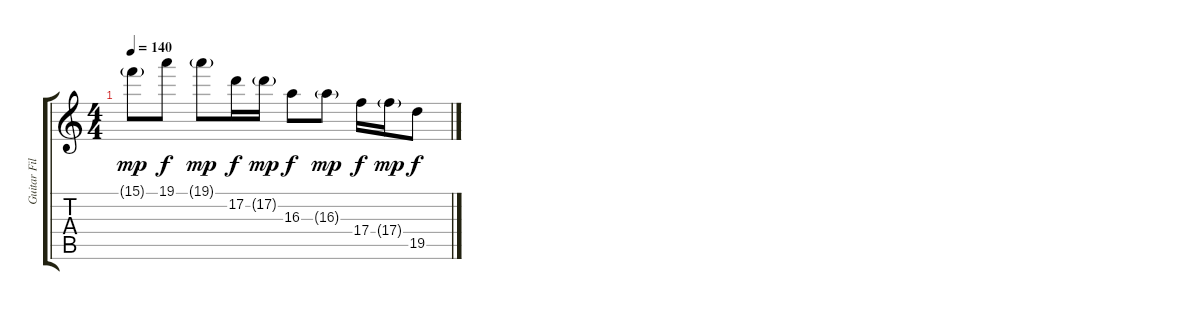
\track ("Guitar Fills - Martin Sweet" "Guitar Fil") {instrument acousticguitarsteel}
\staff {score tabs}
\tuning (D4 A3 F3 C3 G2 D2) {hide}
\ts (4 4)
\tempo 140
\clef g2
\ks c
15.1{g}.8{dy mp} 19.1.8{dy f} 19.1{g}.8{dy mp} 17.2.16{dy f} 17.2{g}.16{dy mp} 16.3.8{dy f} 16.3{g}.8{dy mp} 17.4.16{dy f} 17.4{g}.16{dy mp} 19.5.8{dy f}
